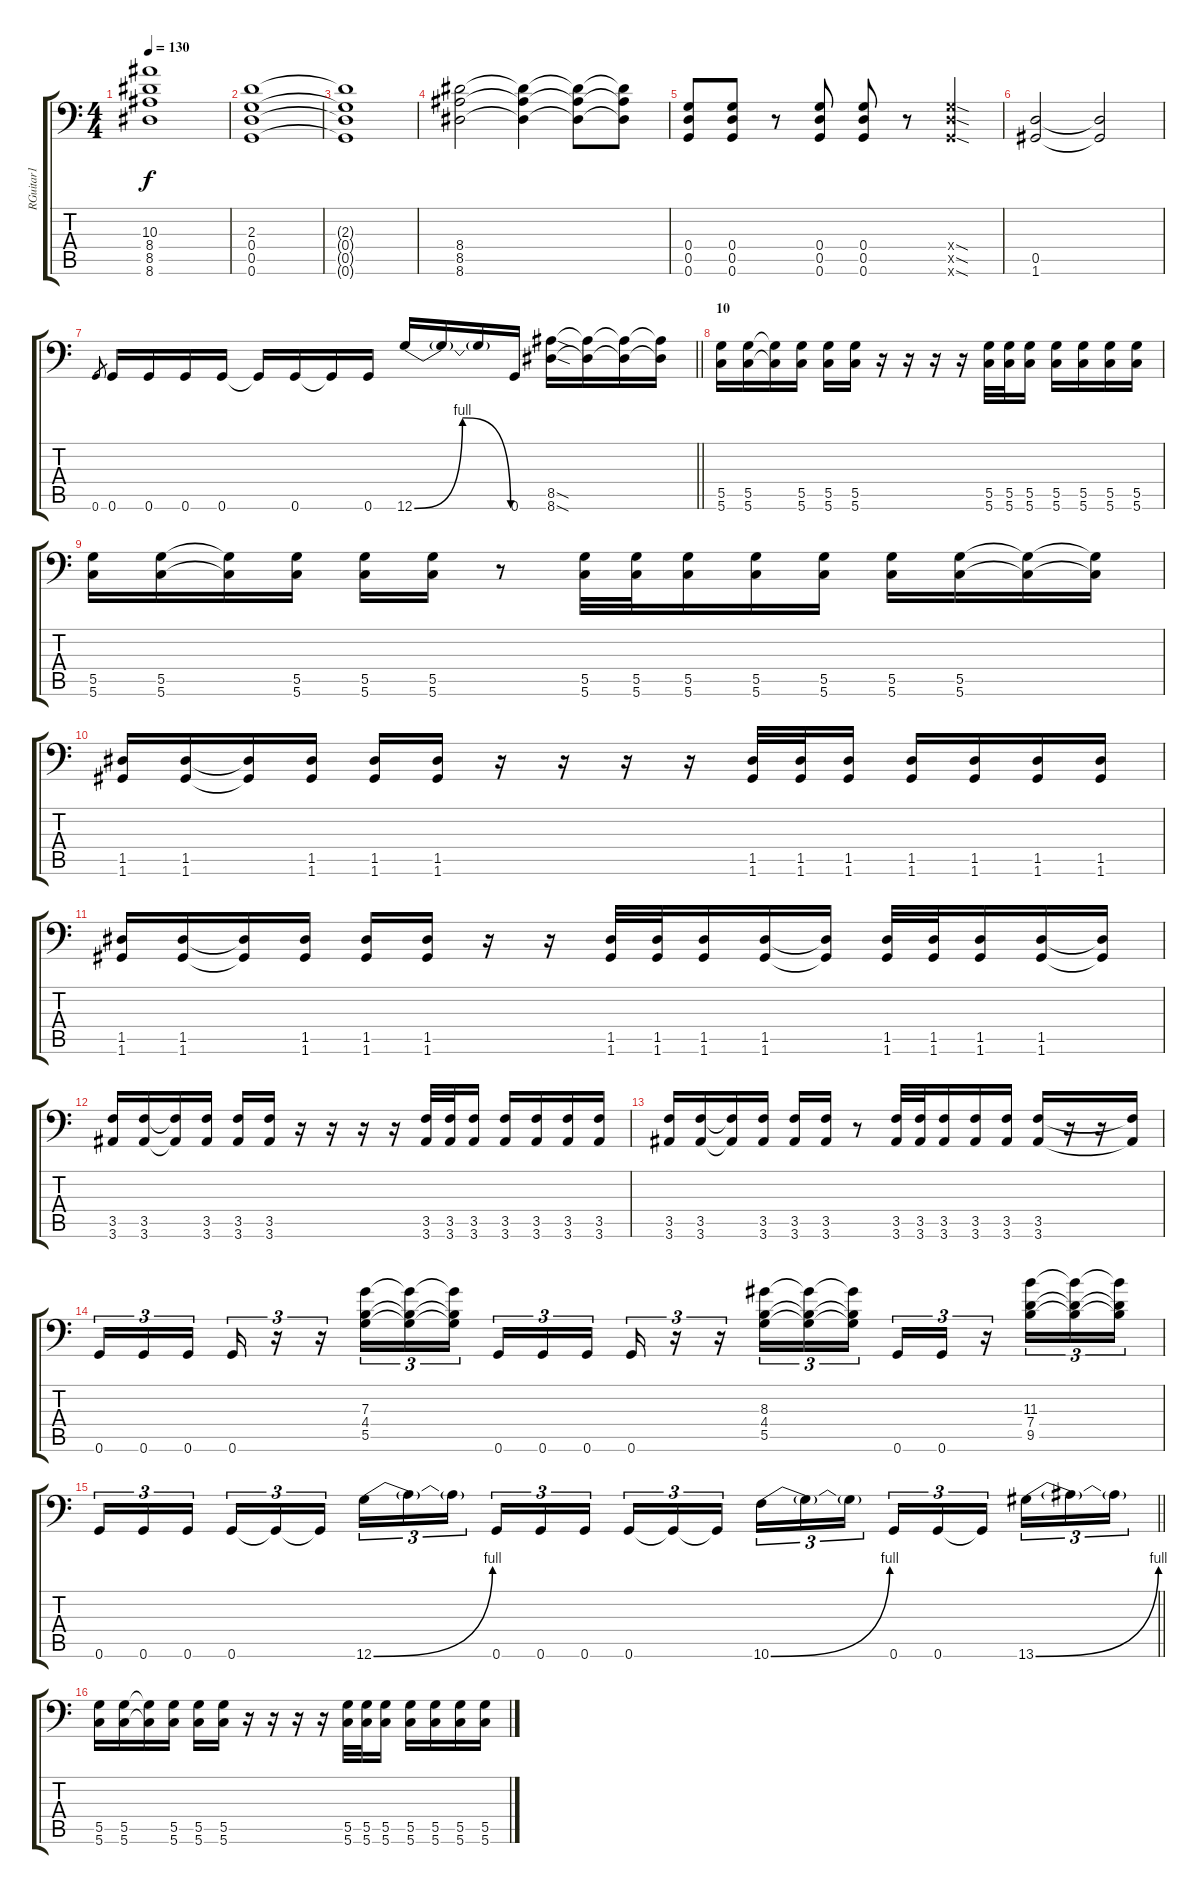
\track ("RGuitar1" "RGuitar1") {instrument distortionguitar}
\staff {score tabs}
\tuning (A3 E3 C3 G2 D2 G1) {hide}
\ts (4 4)
\tempo 130
\clef f4
\ks c
(10.3{t} 8.4{t} 8.5{t} 8.6{t}).1{dy f} |
(2.3 0.4 0.5 0.6).1 |
(2.3{t} 0.4{t} 0.5{t} 0.6{t}).1 |
(8.4 8.5 8.6).2 (8.4{t} 8.5{t} 8.6{t}).4 (8.4{t} 8.5{t} 8.6{t}).8 (8.4{t} 8.5{t} 8.6{t}).8 |
(0.4 0.5 0.6).8 (0.4 0.5 0.6).8 r.8 (0.4 0.5 0.6).8 (0.4 0.5 0.6).8 r.8 (0.4{sod x} 0.5{sod x} 0.6{sod x}).4 |
(0.5 1.6).2 (0.5{t} 1.6{t}).2 |
\barLineRight lightlight
0.6.8{gr} 0.6.16 0.6.16 0.6.16 0.6.16 0.6{t}.16 0.6.16 0.6{t}.16 0.6.16 12.6{be (bendrelease 0 0 5 4 5 4 60 0)}.16 12.6{t}.16 12.6{t}.16 0.6.16 (8.5{sod} 8.6{sod}).16 (8.5{t} 8.6{t}).16 (8.5{t} 8.6{t}).16 (8.5{t} 8.6{t}).16 |
\section ("" "10")
(5.5 5.6).16 (5.5 5.6).16 (5.5{t} 5.6{t}).16 (5.5 5.6).16 (5.5 5.6).16 (5.5 5.6).16 r.16 r.16 r.16 r.16 (5.5 5.6).32 (5.5 5.6).32 (5.5 5.6).16 (5.5 5.6).16 (5.5 5.6).16 (5.5 5.6).16 (5.5 5.6).16 |
(5.5 5.6).16 (5.5 5.6).16 (5.5{t} 5.6{t}).16 (5.5 5.6).16 (5.5 5.6).16 (5.5 5.6).16 r.8 (5.5 5.6).32 (5.5 5.6).32 (5.5 5.6).16 (5.5 5.6).16 (5.5 5.6).16 (5.5 5.6).16 (5.5 5.6).16 (5.5{t} 5.6{t}).16 (5.5{t} 5.6{t}).16 |
(1.5 1.6).16 (1.5 1.6).16 (1.5{t} 1.6{t}).16 (1.5 1.6).16 (1.5 1.6).16 (1.5 1.6).16 r.16 r.16 r.16 r.16 (1.5 1.6).32 (1.5 1.6).32 (1.5 1.6).16 (1.5 1.6).16 (1.5 1.6).16 (1.5 1.6).16 (1.5 1.6).16 |
(1.5 1.6).16 (1.5 1.6).16 (1.5{t} 1.6{t}).16 (1.5 1.6).16 (1.5 1.6).16 (1.5 1.6).16 r.16 r.16 (1.5 1.6).32 (1.5 1.6).32 (1.5 1.6).16 (1.5 1.6).16 (1.5{t} 1.6{t}).16 (1.5 1.6).32 (1.5 1.6).32 (1.5 1.6).16 (1.5 1.6).16 (1.5{t} 1.6{t}).16 |
(3.5 3.6).16 (3.5 3.6).16 (3.5{t} 3.6{t}).16 (3.5 3.6).16 (3.5 3.6).16 (3.5 3.6).16 r.16 r.16 r.16 r.16 (3.5 3.6).32 (3.5 3.6).32 (3.5 3.6).16 (3.5 3.6).16 (3.5 3.6).16 (3.5 3.6).16 (3.5 3.6).16 |
(3.5 3.6).16 (3.5 3.6).16 (3.5{t} 3.6{t}).16 (3.5 3.6).16 (3.5 3.6).16 (3.5 3.6).16 r.8 (3.5 3.6).32 (3.5 3.6).32 (3.5 3.6).16 (3.5 3.6).16 (3.5 3.6).16 (3.5 3.6).16 r.16 r.16 (3.5{t} 3.6{t}).16 |
0.6.16{tu (3 2)} 0.6.16{tu (3 2)} 0.6.16{tu (3 2) beam splitsecondary} 0.6.16{tu (3 2)} r.16{tu (3 2)} r.16{tu (3 2)} (7.3 4.4 5.5).16{tu (3 2)} (7.3{t} 4.4{t} 5.5{t}).16{tu (3 2)} (7.3{t} 4.4{t} 5.5{t}).16{tu (3 2) beam splitsecondary} 0.6.16{tu (3 2)} 0.6.16{tu (3 2)} 0.6.16{tu (3 2)} 0.6.16{tu (3 2)} r.16{tu (3 2)} r.16{tu (3 2)} (8.3 4.4 5.5).16{tu (3 2)} (8.3{t} 4.4{t} 5.5{t}).16{tu (3 2)} (8.3{t} 4.4{t} 5.5{t}).16{tu (3 2)} 0.6.16{tu (3 2)} 0.6.16{tu (3 2)} r.16{tu (3 2)} (11.3 7.4 9.5).16{tu (3 2)} (11.3{t} 7.4{t} 9.5{t}).16{tu (3 2)} (11.3{t} 7.4{t} 9.5{t}).16{tu (3 2)} |
\barLineRight lightlight
0.6.16{tu (3 2)} 0.6.16{tu (3 2)} 0.6.16{tu (3 2) beam splitsecondary} 0.6.16{tu (3 2)} 0.6{t}.16{tu (3 2)} 0.6{t}.16{tu (3 2)} 12.6{be (bend 0 0 60 4)}.16{tu (3 2)} 12.6{t}.16{tu (3 2)} 12.6{t}.16{tu (3 2) beam splitsecondary} 0.6.16{tu (3 2)} 0.6.16{tu (3 2)} 0.6.16{tu (3 2)} 0.6.16{tu (3 2)} 0.6{t}.16{tu (3 2)} 0.6{t}.16{tu (3 2) beam splitsecondary} 10.6{be (bend 0 0 60 4)}.16{tu (3 2)} 10.6{t}.16{tu (3 2)} 10.6{t}.16{tu (3 2)} 0.6.16{tu (3 2)} 0.6.16{tu (3 2)} 0.6{t}.16{tu (3 2) beam splitsecondary} 13.6{be (bend 0 0 60 4)}.16{tu (3 2)} 13.6{t}.16{tu (3 2)} 13.6{t}.16{tu (3 2)} |
(5.5 5.6).16 (5.5 5.6).16 (5.5{t} 5.6{t}).16 (5.5 5.6).16 (5.5 5.6).16 (5.5 5.6).16 r.16 r.16 r.16 r.16 (5.5 5.6).32 (5.5 5.6).32 (5.5 5.6).16 (5.5 5.6).16 (5.5 5.6).16 (5.5 5.6).16 (5.5 5.6).16
